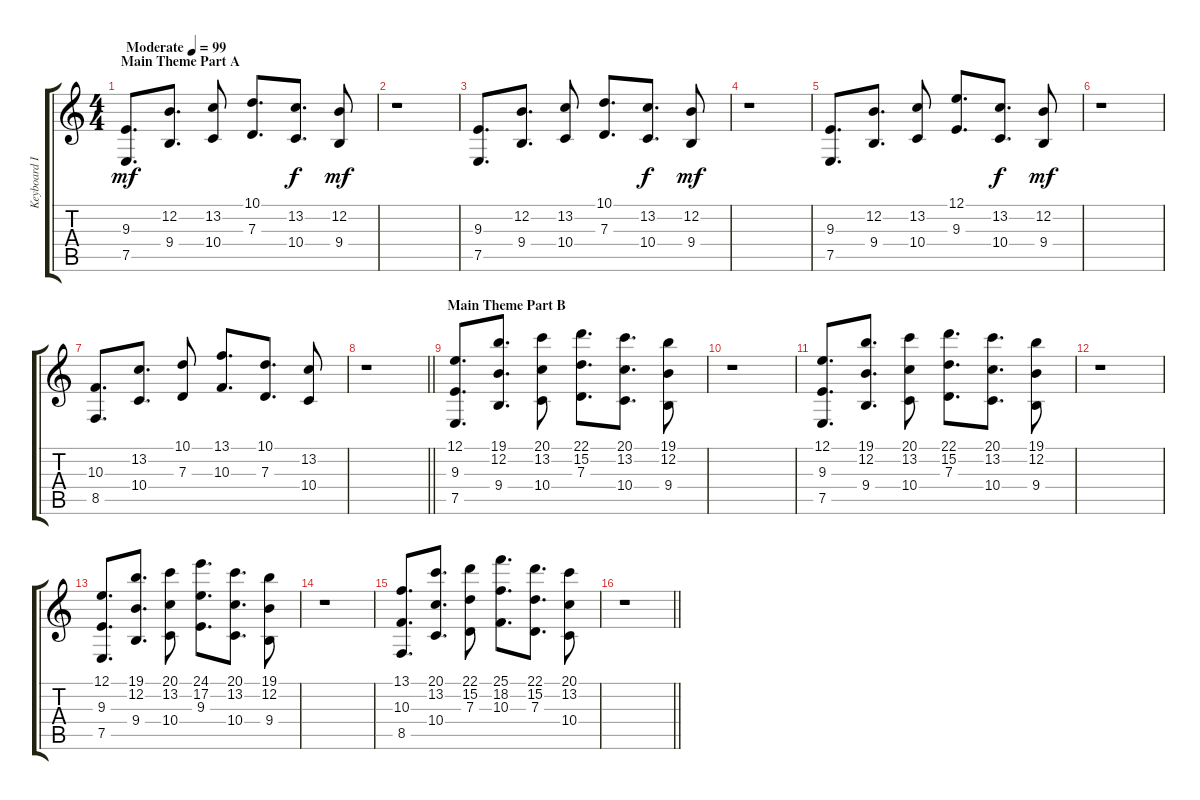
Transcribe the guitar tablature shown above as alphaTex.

\track ("Keyboard II" "Keyboard I") {instrument stringensemble1}
\staff {score tabs}
\tuning (E4 B3 G3 D3 A2 E2) {hide}
\ts (4 4)
\section ("" "Main Theme Part A")
\tempo (99 "Moderate")
\clef g2
\ks c
(9.3 7.5).8{d dy mf volume 10 instrument stringensemble1} (12.2 9.4).8{d} (13.2 10.4).8 (10.1 7.3).8{d} (13.2 10.4).8{d dy f} (12.2 9.4).8{dy mf} |
r.1 |
(9.3 7.5).8{d} (12.2 9.4).8{d} (13.2 10.4).8 (10.1 7.3).8{d} (13.2 10.4).8{d dy f} (12.2 9.4).8{dy mf} |
r.1 |
(9.3 7.5).8{d} (12.2 9.4).8{d} (13.2 10.4).8 (12.1 9.3).8{d} (13.2 10.4).8{d dy f} (12.2 9.4).8{dy mf} |
r.1 |
(10.3 8.5).8{d} (13.2 10.4).8{d} (10.1 7.3).8 (13.1 10.3).8{d} (10.1 7.3).8{d} (13.2 10.4).8 |
\barLineRight lightlight
r.1 |
\section ("" "Main Theme Part B")
(12.1 9.3 7.5).8{d volume 12} (19.1 12.2 9.4).8{d} (20.1 13.2 10.4).8 (22.1 15.2 7.3).8{d} (20.1 13.2 10.4).8{d} (19.1 12.2 9.4).8 |
r.1 |
(12.1 9.3 7.5).8{d} (19.1 12.2 9.4).8{d} (20.1 13.2 10.4).8 (22.1 15.2 7.3).8{d} (20.1 13.2 10.4).8{d} (19.1 12.2 9.4).8 |
r.1 |
(12.1 9.3 7.5).8{d} (19.1 12.2 9.4).8{d} (20.1 13.2 10.4).8 (24.1 17.2 9.3).8{d} (20.1 13.2 10.4).8{d} (19.1 12.2 9.4).8 |
r.1 |
(13.1 10.3 8.5).8{d} (20.1 13.2 10.4).8{d} (22.1 15.2 7.3).8 (25.1 18.2 10.3).8{d} (22.1 15.2 7.3).8{d} (20.1 13.2 10.4).8 |
\barLineRight lightlight
r.1
